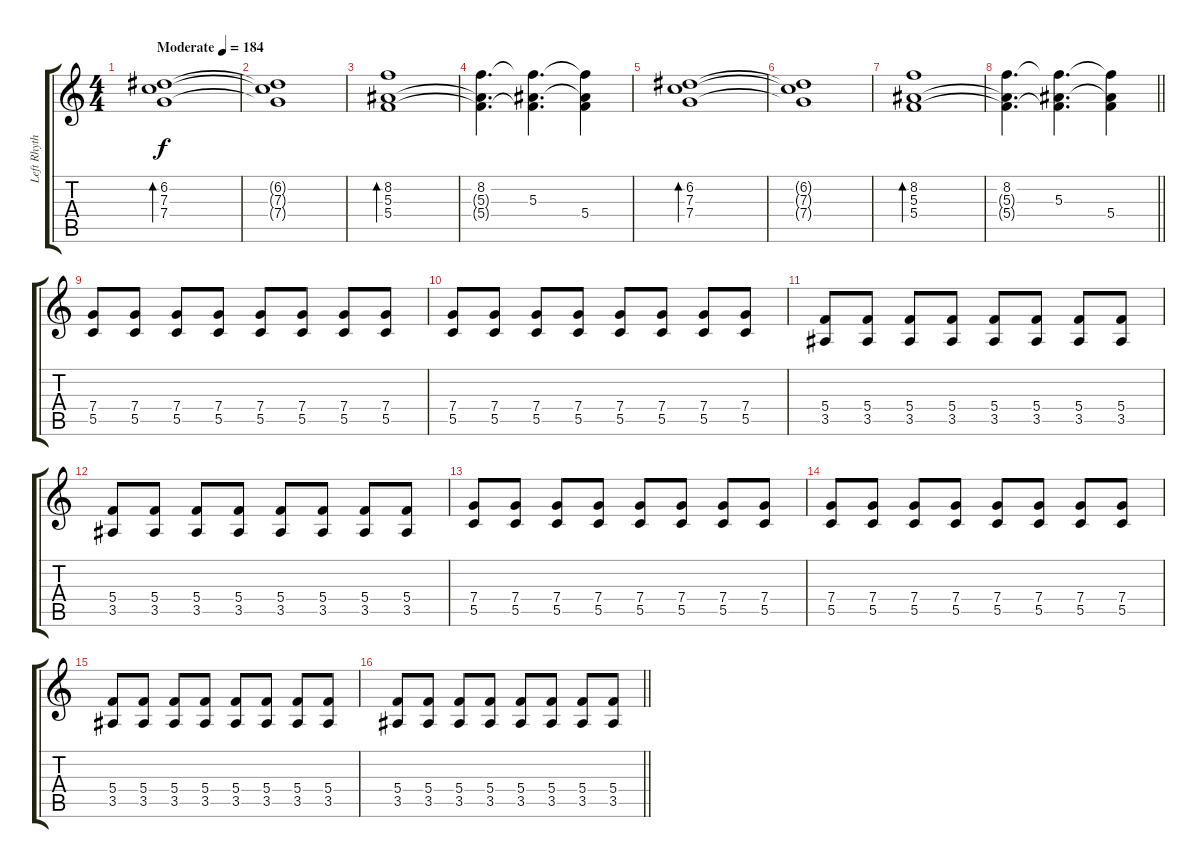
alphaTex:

\track ("Left Rhythm" "Left Rhyth") {instrument distortionguitar}
\staff {score tabs}
\tuning (D4 A3 F3 C3 G2 C2) {hide}
\ts (4 4)
\section ("" "")
\tempo (184 "Moderate")
\clef g2
\ks c
(6.2 7.3 7.4).1{bd 240 dy f instrument distortionguitar} |
(6.2{t} 7.3{t} 7.4{t}).1 |
(8.2 5.3 5.4).1{bd 240} |
(8.2 5.3{t} 5.4{t}).4{d} (8.2{t} 5.3 5.4{t}).4{d} (8.2{t} 5.3{t} 5.4).4 |
(6.2 7.3 7.4).1{bd 240} |
(6.2{t} 7.3{t} 7.4{t}).1 |
(8.2 5.3 5.4).1{bd 240} |
\barLineRight lightlight
(8.2 5.3{t} 5.4{t}).4{d} (8.2{t} 5.3 5.4{t}).4{d} (8.2{t} 5.3{t} 5.4).4 |
\section ("" "")
(7.4 5.5).8 (7.4 5.5).8 (7.4 5.5).8 (7.4 5.5).8 (7.4 5.5).8 (7.4 5.5).8 (7.4 5.5).8 (7.4 5.5).8 |
(7.4 5.5).8 (7.4 5.5).8 (7.4 5.5).8 (7.4 5.5).8 (7.4 5.5).8 (7.4 5.5).8 (7.4 5.5).8 (7.4 5.5).8 |
(5.4 3.5).8 (5.4 3.5).8 (5.4 3.5).8 (5.4 3.5).8 (5.4 3.5).8 (5.4 3.5).8 (5.4 3.5).8 (5.4 3.5).8 |
(5.4 3.5).8 (5.4 3.5).8 (5.4 3.5).8 (5.4 3.5).8 (5.4 3.5).8 (5.4 3.5).8 (5.4 3.5).8 (5.4 3.5).8 |
(7.4 5.5).8 (7.4 5.5).8 (7.4 5.5).8 (7.4 5.5).8 (7.4 5.5).8 (7.4 5.5).8 (7.4 5.5).8 (7.4 5.5).8 |
(7.4 5.5).8 (7.4 5.5).8 (7.4 5.5).8 (7.4 5.5).8 (7.4 5.5).8 (7.4 5.5).8 (7.4 5.5).8 (7.4 5.5).8 |
(5.4 3.5).8 (5.4 3.5).8 (5.4 3.5).8 (5.4 3.5).8 (5.4 3.5).8 (5.4 3.5).8 (5.4 3.5).8 (5.4 3.5).8 |
\barLineRight lightlight
(5.4 3.5).8 (5.4 3.5).8 (5.4 3.5).8 (5.4 3.5).8 (5.4 3.5).8 (5.4 3.5).8 (5.4 3.5).8 (5.4 3.5).8
